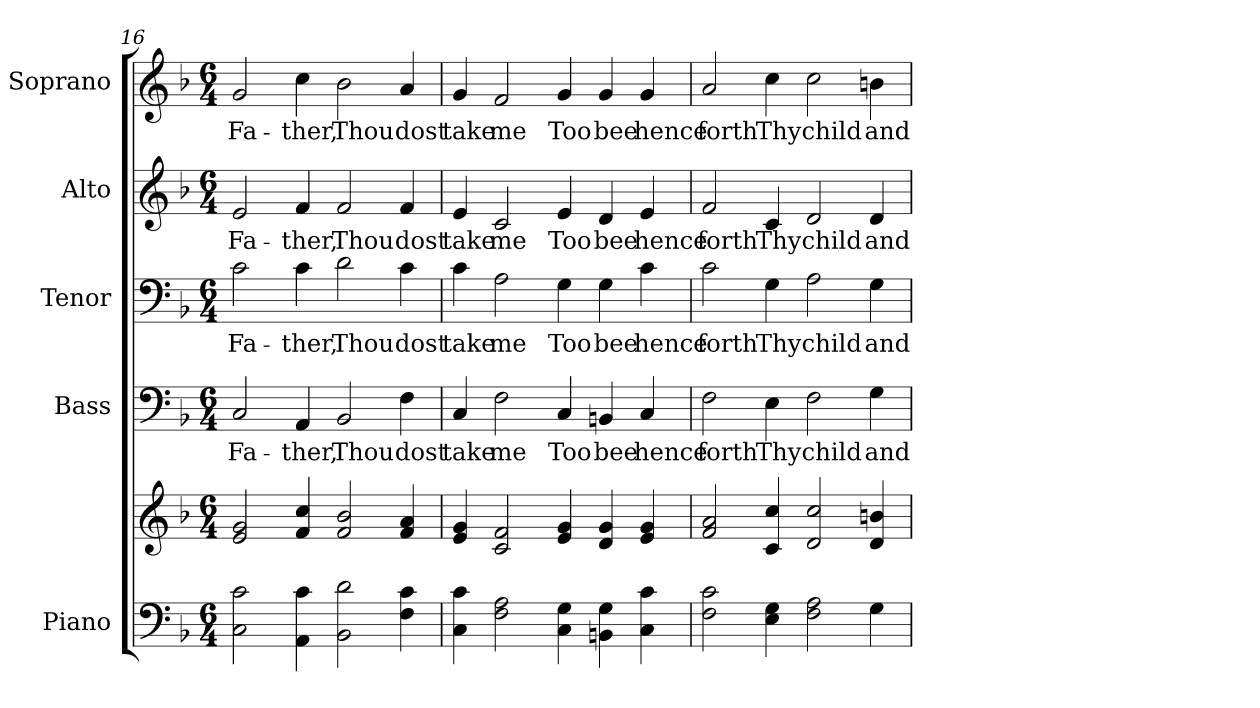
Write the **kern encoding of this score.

**kern	**kern	**kern	**text	**kern	**text	**kern	**text	**kern	**text
*part5	*part5	*part4	*part4	*part3	*part3	*part2	*part2	*part1	*part1
*staff6	*staff5	*staff4	*staff4	*staff3	*staff3	*staff2	*staff2	*staff1	*staff1
*I"Piano	*	*I"Bass	*	*I"Tenor	*	*I"Alto	*	*I"Soprano	*
*I'Pno.	*	*I'B.	*	*I'T.	*	*I'A.	*	*I'S.	*
*clefF4	*clefG2	*clefF4	*	*clefF4	*	*clefG2	*	*clefG2	*
*k[b-]	*k[b-]	*k[b-]	*	*k[b-]	*	*k[b-]	*	*k[b-]	*
*F:	*F:	*F:	*	*F:	*	*F:	*	*F:	*
*M6/4	*M6/4	*M6/4	*	*M6/4	*	*M6/4	*	*M6/4	*
=16	=16	=16	=16	=16	=16	=16	=16	=16	=16
!	!	!	!LO:LY:b:color=#000000	!	!	!	!	!	!
!	!	!	!	!	!LO:LY:b:color=#000000	!	!	!	!
!	!	!	!	!	!	!	!LO:LY:b:color=#000000	!	!
!	!	!	!	!	!	!	!	!	!LO:LY:b:color=#000000
2Ci\ 2ci	2ei/ 2gi	2Ci/	Fa-	2ci\	Fa-	2ei/	Fa-	2gi/	Fa-
!	!	!	!LO:LY:b:color=#000000	!	!	!	!	!	!
!	!	!	!	!	!LO:LY:b:color=#000000	!	!	!	!
!	!	!	!	!	!	!	!LO:LY:b:color=#000000	!	!
!	!	!	!	!	!	!	!	!	!LO:LY:b:color=#000000
4AAi\ 4ci	4fi/ 4cci	4AAi/	-ther,	4ci\	-ther,	4fi/	-ther,	4cci\	-ther,
!	!	!	!LO:LY:b:color=#000000	!	!	!	!	!	!
!	!	!	!	!	!LO:LY:b:color=#000000	!	!	!	!
!	!	!	!	!	!	!	!LO:LY:b:color=#000000	!	!
!	!	!	!	!	!	!	!	!	!LO:LY:b:color=#000000
2BB-i\ 2di	2fi/ 2b-i	2BB-i/	Thou	2di\	Thou	2fi/	Thou	2b-i\	Thou
!	!	!	!LO:LY:b:color=#000000	!	!	!	!	!	!
!	!	!	!	!	!LO:LY:b:color=#000000	!	!	!	!
!	!	!	!	!	!	!	!LO:LY:b:color=#000000	!	!
!	!	!	!	!	!	!	!	!	!LO:LY:b:color=#000000
4Fi\ 4ci	4fi/ 4ai	4Fi\	dost	4ci\	dost	4fi/	dost	4ai/	dost
!!LO:PB:g=z
=17	=17	=17	=17	=17	=17	=17	=17	=17	=17
!	!	!	!LO:LY:b:color=#000000	!	!	!	!	!	!
!	!	!	!	!	!LO:LY:b:color=#000000	!	!	!	!
!	!	!	!	!	!	!	!LO:LY:b:color=#000000	!	!
!	!	!	!	!	!	!	!	!	!LO:LY:b:color=#000000
4Ci\ 4ci	4ei/ 4gi	4Ci/	take	4ci\	take	4ei/	take	4gi/	take
!	!	!	!LO:LY:b:color=#000000	!	!	!	!	!	!
!	!	!	!	!	!LO:LY:b:color=#000000	!	!	!	!
!	!	!	!	!	!	!	!LO:LY:b:color=#000000	!	!
!	!	!	!	!	!	!	!	!	!LO:LY:b:color=#000000
2Fi\ 2Ai	2ci/ 2fi	2Fi\	me	2Ai\	me	2ci/	me	2fi/	me
!	!	!	!LO:LY:b:color=#000000	!	!	!	!	!	!
!	!	!	!	!	!LO:LY:b:color=#000000	!	!	!	!
!	!	!	!	!	!	!	!LO:LY:b:color=#000000	!	!
!	!	!	!	!	!	!	!	!	!LO:LY:b:color=#000000
4Ci\ 4Gi	4ei/ 4gi	4Ci/	Too	4Gi\	Too	4ei/	Too	4gi/	Too
!	!	!	!LO:LY:b:color=#000000	!	!	!	!	!	!
!	!	!	!	!	!LO:LY:b:color=#000000	!	!	!	!
!	!	!	!	!	!	!	!LO:LY:b:color=#000000	!	!
!	!	!	!	!	!	!	!	!	!LO:LY:b:color=#000000
4BBni\ 4Gi	4di/ 4gi	4BBni/	bee	4Gi\	bee	4di/	bee	4gi/	bee
!	!	!	!LO:LY:b:color=#000000	!	!	!	!	!	!
!	!	!	!	!	!LO:LY:b:color=#000000	!	!	!	!
!	!	!	!	!	!	!	!LO:LY:b:color=#000000	!	!
!	!	!	!	!	!	!	!	!	!LO:LY:b:color=#000000
4Ci\ 4ci	4ei/ 4gi	4Ci/	hence	4ci\	hence	4ei/	hence	4gi/	hence
=18	=18	=18	=18	=18	=18	=18	=18	=18	=18
!	!	!	!LO:LY:b:color=#000000	!	!	!	!	!	!
!	!	!	!	!	!LO:LY:b:color=#000000	!	!	!	!
!	!	!	!	!	!	!	!LO:LY:b:color=#000000	!	!
!	!	!	!	!	!	!	!	!	!LO:LY:b:color=#000000
2Fi\ 2ci	2fi/ 2ai	2Fi\	forth	2ci\	forth	2fi/	forth	2ai/	forth
!	!	!	!LO:LY:b:color=#000000	!	!	!	!	!	!
!	!	!	!	!	!LO:LY:b:color=#000000	!	!	!	!
!	!	!	!	!	!	!	!LO:LY:b:color=#000000	!	!
!	!	!	!	!	!	!	!	!	!LO:LY:b:color=#000000
4Ei\ 4Gi	4ci/ 4cci	4Ei\	Thy	4Gi\	Thy	4ci/	Thy	4cci\	Thy
!	!	!	!LO:LY:b:color=#000000	!	!	!	!	!	!
!	!	!	!	!	!LO:LY:b:color=#000000	!	!	!	!
!	!	!	!	!	!	!	!LO:LY:b:color=#000000	!	!
!	!	!	!	!	!	!	!	!	!LO:LY:b:color=#000000
2Fi\ 2Ai	2di/ 2cci	2Fi\	child	2Ai\	child	2di/	child	2cci\	child
!	!	!	!LO:LY:b:color=#000000	!	!	!	!	!	!
!	!	!	!	!	!LO:LY:b:color=#000000	!	!	!	!
!	!	!	!	!	!	!	!LO:LY:b:color=#000000	!	!
!	!	!	!	!	!	!	!	!	!LO:LY:b:color=#000000
4Gi\	4di/ 4bni	4Gi\	and	4Gi\	and	4di/	and	4bni\	and
=	=	=	=	=	=	=	=	=	=
*-	*-	*-	*-	*-	*-	*-	*-	*-	*-
